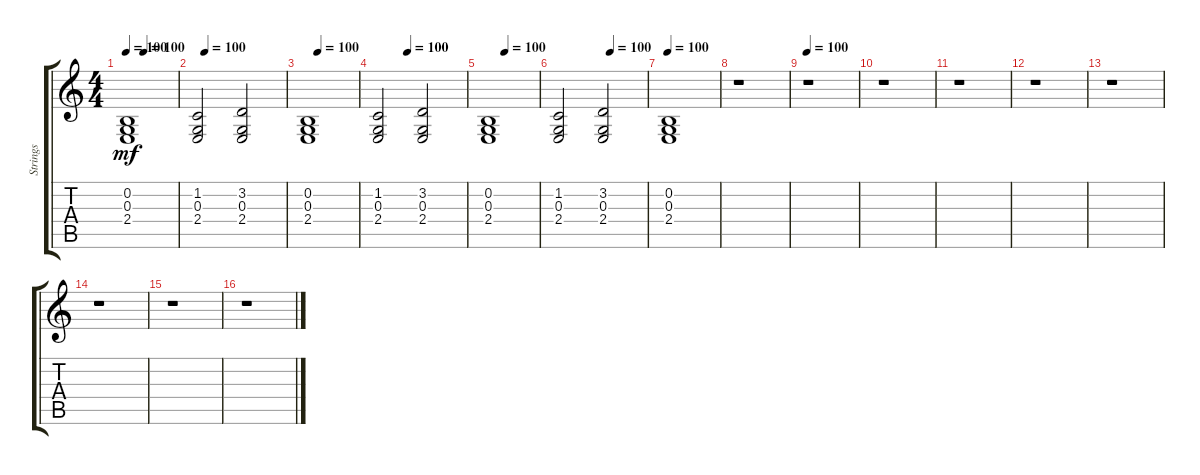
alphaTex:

\track ("Strings" "Strings") {instrument stringensemble1}
\staff {score tabs}
\tuning (E4 B3 G3 D3 A2 E2) {hide}
\ts (4 4)
\tempo 100
\tempo (100 0.34375)
\clef g2
\ks c
(0.2 0.3 2.4).1{dy mf} |
\tempo (100 0.09375)
(1.2 0.3 2.4).2 (3.2 0.3 2.4).2 |
\tempo (100 0.21875)
(0.2 0.3 2.4).1 |
\tempo (100 0.34375)
(1.2 0.3 2.4).2 (3.2 0.3 2.4).2 |
\tempo (100 0.34375)
(0.2 0.3 2.4).1 |
\tempo (100 0.59375)
(1.2 0.3 2.4).2 (3.2 0.3 2.4).2 |
\tempo 100
(0.2 0.3 2.4).1 |
r.1 |
\tempo 100
r.1 |
r.1 |
r.1 |
r.1 |
r.1 |
r.1 |
r.1 |
r.1
